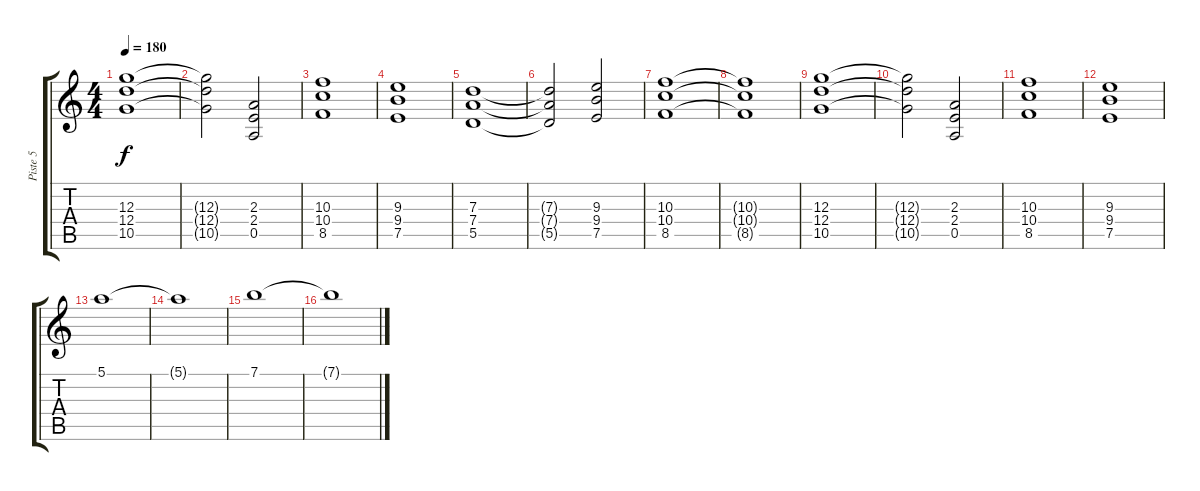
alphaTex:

\track ("Piste 5" "Piste 5") {instrument distortionguitar}
\staff {score tabs}
\tuning (E4 B3 G3 D3 A2 E2) {hide}
\ts (4 4)
\tempo 180
\clef g2
\ks c
(12.3 12.4 10.5).1{dy f} |
(12.3{t} 12.4{t} 10.5{t}).2 (2.3 2.4 0.5).2 |
(10.3 10.4 8.5).1 |
(9.3 9.4 7.5).1 |
(7.3 7.4 5.5).1 |
(7.3{t} 7.4{t} 5.5{t}).2 (9.3 9.4 7.5).2 |
(10.3 10.4 8.5).1 |
(10.3{t} 10.4{t} 8.5{t}).1 |
(12.3 12.4 10.5).1 |
(12.3{t} 12.4{t} 10.5{t}).2 (2.3 2.4 0.5).2 |
(10.3 10.4 8.5).1 |
(9.3 9.4 7.5).1 |
5.1.1 |
5.1{t}.1 |
7.1.1 |
7.1{t}.1
